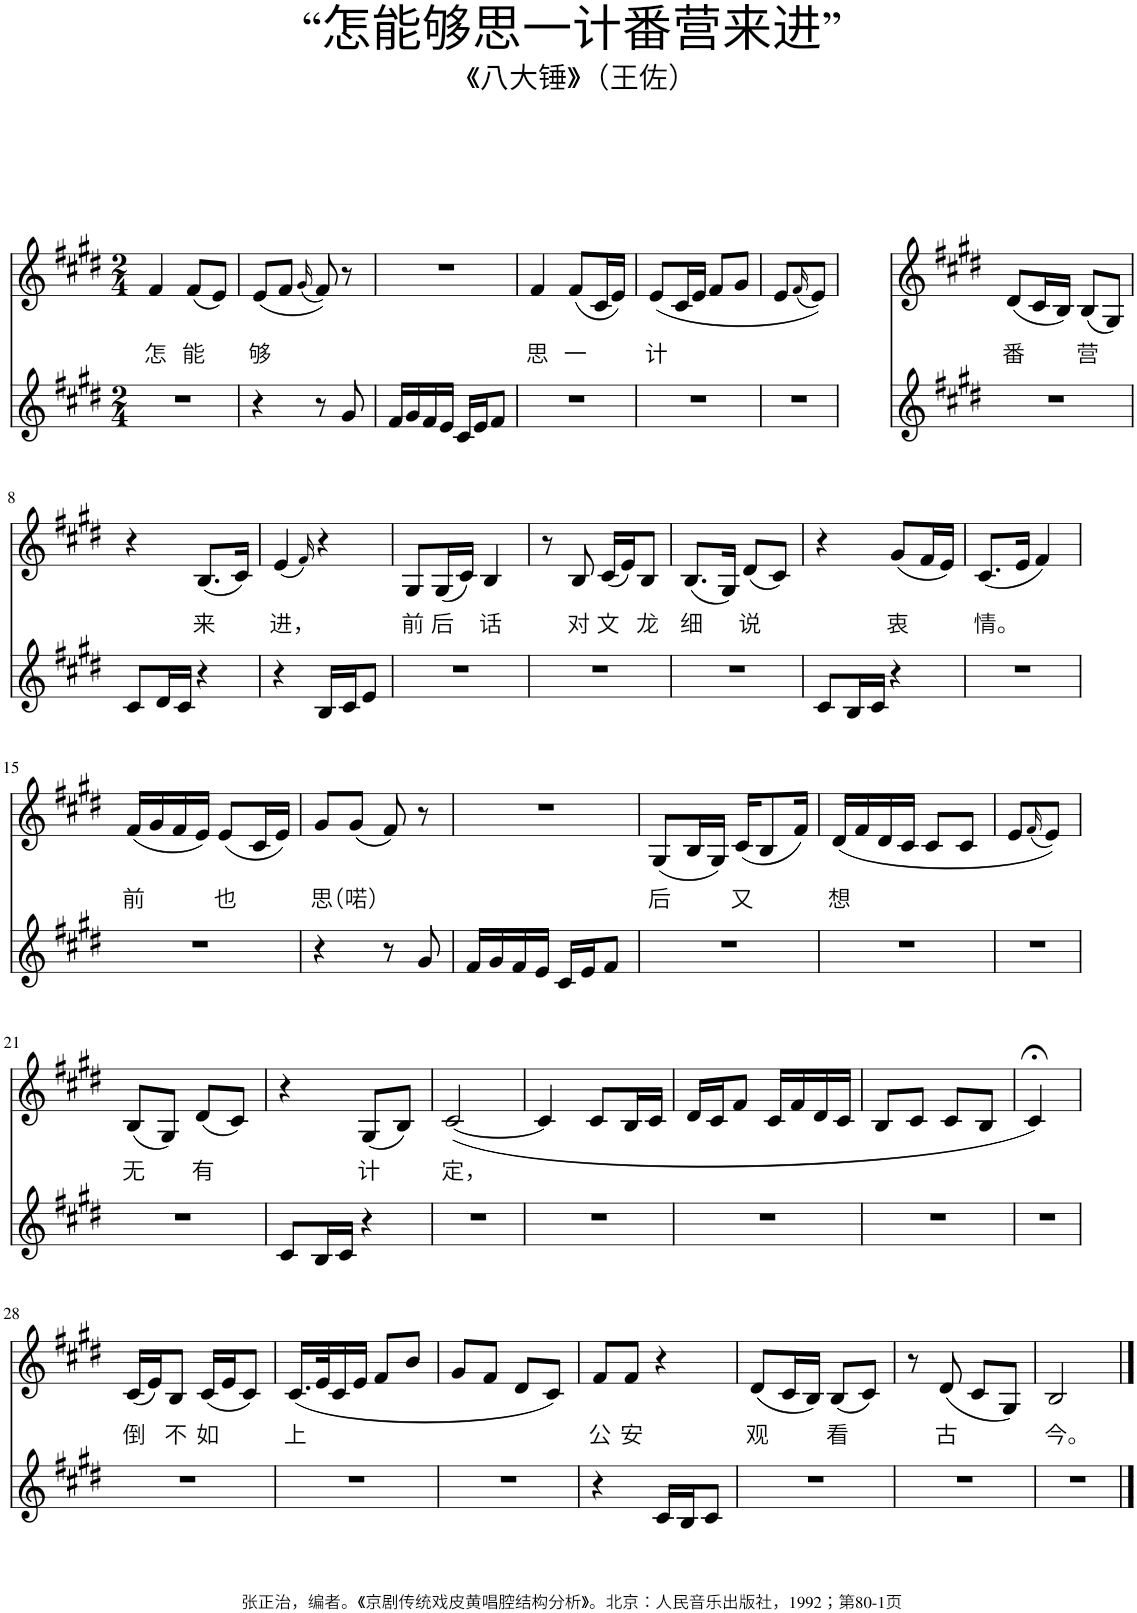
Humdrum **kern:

**kern	**kern	**text
*part2	*part1	*part1
*staff2	*staff1	*staff1
*I"Piano	*I"Piano	*
*I'Pno	*I'Pno	*
*clefG2	*clefG2	*
*k[f#c#g#d#]	*k[f#c#g#d#]	*
*M2/4	*M2/4	*
=1	=1	=1
!	!	!LO:LY:b
2r	4f#/	怎
!	!	!LO:LY:b
.	(8f#/L	能
.	8e/J)	.
=2	=2	=2
!	!	!LO:LY:b
4r	(8e/L	够
.	8f#/J	.
.	(16qg#/	.
8r	8f#/))	.
8g#/	8r	.
=3	=3	=3
16f#/LL	2r	.
16g#/	.	.
16f#/	.	.
16e/JJ	.	.
16c#/LL	.	.
16e/J	.	.
8f#/J	.	.
=4	=4	=4
!	!	!LO:LY:b
2r	4f#/	思
!	!	!LO:LY:b
.	(8f#/L	一
.	16c#/L	.
.	16e/JJ)	.
=5	=5	=5
!	!	!LO:LY:b
2r	(8e/L	计
.	16c#/L	.
.	16e/JJ	.
.	8f#/L	.
.	8g#/J	.
=6	=6	=6
2r	8e/L	.
.	(16qf#/	.
.	8e/J))	.
.	4ryy	.
=7	=7	=7
!	!	!LO:LY:b
2r	(8d#/L	番
.	16c#/L	.
.	16B/JJ)	.
!	!	!LO:LY:b
.	(8B/L	营
.	8G#/J)	.
!!LO:LB:g=z
=8	=8	=8
8c#/L	4r	.
16d#/L	.	.
16c#/JJ	.	.
!	!	!LO:LY:b
4r	(8.B/L	来
.	16c#/Jk)	.
=9	=9	=9
!	!	!LO:LY:b
4r	(4e/	进，
.	16qf#/)	.
16B/LL	4r	.
16c#/J	.	.
8e/J	.	.
=10	=10	=10
!	!	!LO:LY:b
2r	8G#/L	前
!	!	!LO:LY:b
.	(16G#/L	后
.	16c#/JJ)	.
!	!	!LO:LY:b
.	4B/	话
=11	=11	=11
2r	8r	.
!	!	!LO:LY:b
.	8B/	对
!	!	!LO:LY:b
.	(16c#/LL	文
.	16e/J)	.
!	!	!LO:LY:b
.	8B/J	龙
=12	=12	=12
!	!	!LO:LY:b
2r	(8.B/L	细
.	16G#/Jk)	.
!	!	!LO:LY:b
.	(8d#/L	说
.	8c#/J)	.
=13	=13	=13
8c#/L	4r	.
16B/L	.	.
16c#/JJ	.	.
!	!	!LO:LY:b
4r	(8g#/L	衷
.	16f#/L	.
.	16e/JJ)	.
=14	=14	=14
!	!	!LO:LY:b
2r	(8.c#/L	情。
.	16e/Jk	.
.	4f#/)	.
!!LO:LB:g=z
=15	=15	=15
!	!	!LO:LY:b
2r	(16f#/LL	前
.	16g#/	.
.	16f#/	.
.	16e/JJ)	.
!	!	!LO:LY:b
.	(8e/L	也
.	16c#/L	.
.	16e/JJ)	.
=16	=16	=16
!	!	!LO:LY:b
4r	8g#/L	思
!	!	!LO:LY:b
.	(8g#/J	（喏）
8r	8f#/)	.
8g#/	8r	.
=17	=17	=17
16f#/LL	2r	.
16g#/	.	.
16f#/	.	.
16e/JJ	.	.
16c#/LL	.	.
16e/J	.	.
8f#/J	.	.
=18	=18	=18
!	!	!LO:LY:b
2r	(8G#/L	后
.	16B/L	.
.	16G#/JJ)	.
!	!	!LO:LY:b
.	(16c#/KL	又
.	8B/	.
.	16f#/Jk)	.
=19	=19	=19
!	!	!LO:LY:b
2r	(16d#/LL	想
.	16f#/	.
.	16d#/	.
.	16c#/JJ	.
.	8c#/L	.
.	8c#/J	.
=20	=20	=20
2r	8e/L	.
.	(16qf#/	.
.	8e/J))	.
.	4ryy	.
!!LO:LB:g=z
=21	=21	=21
!	!	!LO:LY:b
2r	(8B/L	无
.	8G#/J)	.
!	!	!LO:LY:b
.	(8d#/L	有
.	8c#/J)	.
=22	=22	=22
8c#/L	4r	.
16B/L	.	.
16c#/JJ	.	.
!	!	!LO:LY:b
4r	(8G#/L	计
.	8B/J)	.
=23	=23	=23
!	!	!LO:LY:b
2r	([2c#/	定，
=24	=24	=24
2r	4c#/]	.
.	8c#/L	.
.	16B/L	.
.	16c#/JJ	.
=25	=25	=25
2r	16d#/LL	.
.	16c#/J	.
.	8f#/J	.
.	16c#/LL	.
.	16f#/	.
.	16d#/	.
.	16c#/JJ	.
=26	=26	=26
2r	8B/L	.
.	8c#/J	.
.	8c#/L	.
.	8B/J	.
=27	=27	=27
2r	4c#;</)	.
.	4ryy	.
!!LO:LB:g=z
=28	=28	=28
!	!	!LO:LY:b
2r	(16c#/LL	倒
.	16e/J)	.
!	!	!LO:LY:b
.	8B/J	不
!	!	!LO:LY:b
.	(16c#/LL	如
.	16e/J	.
.	8c#/J)	.
=29	=29	=29
!	!	!LO:LY:b
2r	(16.c#/LL	上
.	32e/K	.
.	16c#/	.
.	16e/JJ	.
.	8f#/L	.
.	8b/J	.
=30	=30	=30
2r	8g#/L	.
.	8f#/J	.
.	8d#/L	.
.	8c#/J)	.
=31	=31	=31
!	!	!LO:LY:b
4r	8f#/L	公
!	!	!LO:LY:b
.	8f#/J	安
16c#/LL	4r	.
16B/J	.	.
8c#/J	.	.
=32	=32	=32
!	!	!LO:LY:b
2r	(8d#/L	观
.	16c#/L	.
.	16B/JJ)	.
!	!	!LO:LY:b
.	(8B/L	看
.	8c#/J)	.
=33	=33	=33
2r	8r	.
!	!	!LO:LY:b
.	(8d#/	古
.	8c#/L	.
.	8G#/J)	.
=34	=34	=34
!	!	!LO:LY:b
2r	2B/	今。
==	==	==
*-	*-	*-
